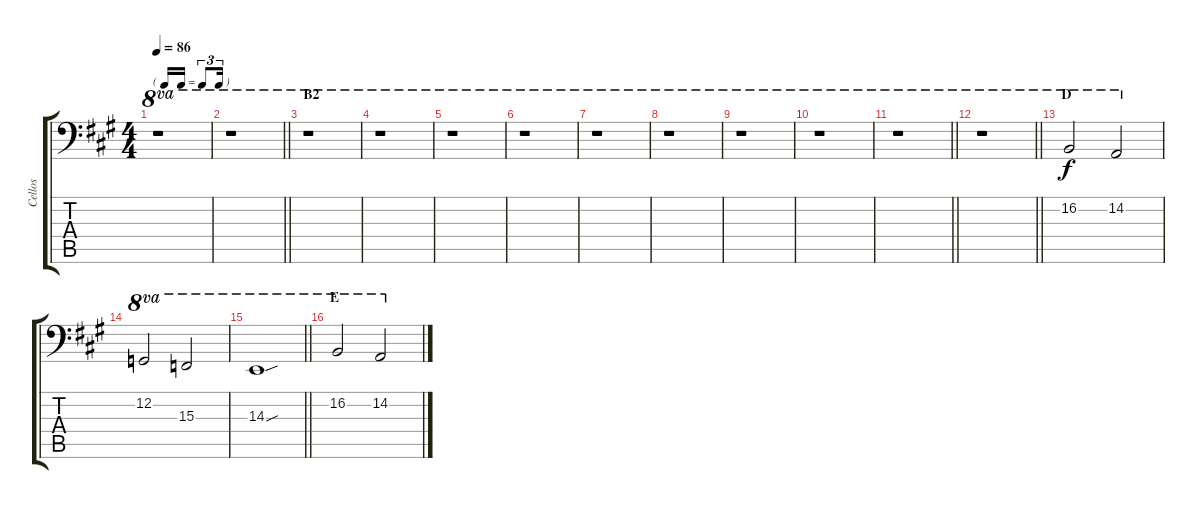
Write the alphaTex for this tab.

\track ("Cellos" "Cellos") {instrument cello}
\staff {score tabs}
\tuning (C3 G2 D2 A1 E1 B0) {hide}
\ts (4 4)
\tf triplet16th
\tempo 86
\clef f4
\ks a
r.1{ot 8va dy f} |
\barLineRight lightlight
r.1{ot 8va} |
\section ("" "B2")
r.1{ot 8va} |
r.1{ot 8va} |
r.1{ot 8va} |
r.1{ot 8va} |
r.1{ot 8va} |
r.1{ot 8va} |
r.1{ot 8va} |
r.1{ot 8va} |
\barLineRight lightlight
r.1{ot 8va} |
\barLineRight lightlight
r.1{ot 8va} |
\section ("" "D")
16.2.2{ot 8va volume 8} 14.2.2{ot 8va} |
12.2.2{ot 8va} 15.3.2{ot 8va} |
\barLineRight lightlight
14.3{sou}.1{ot 8va} |
\section ("" "E")
16.2.2{ot 8va volume 10} 14.2.2{ot 8va}
